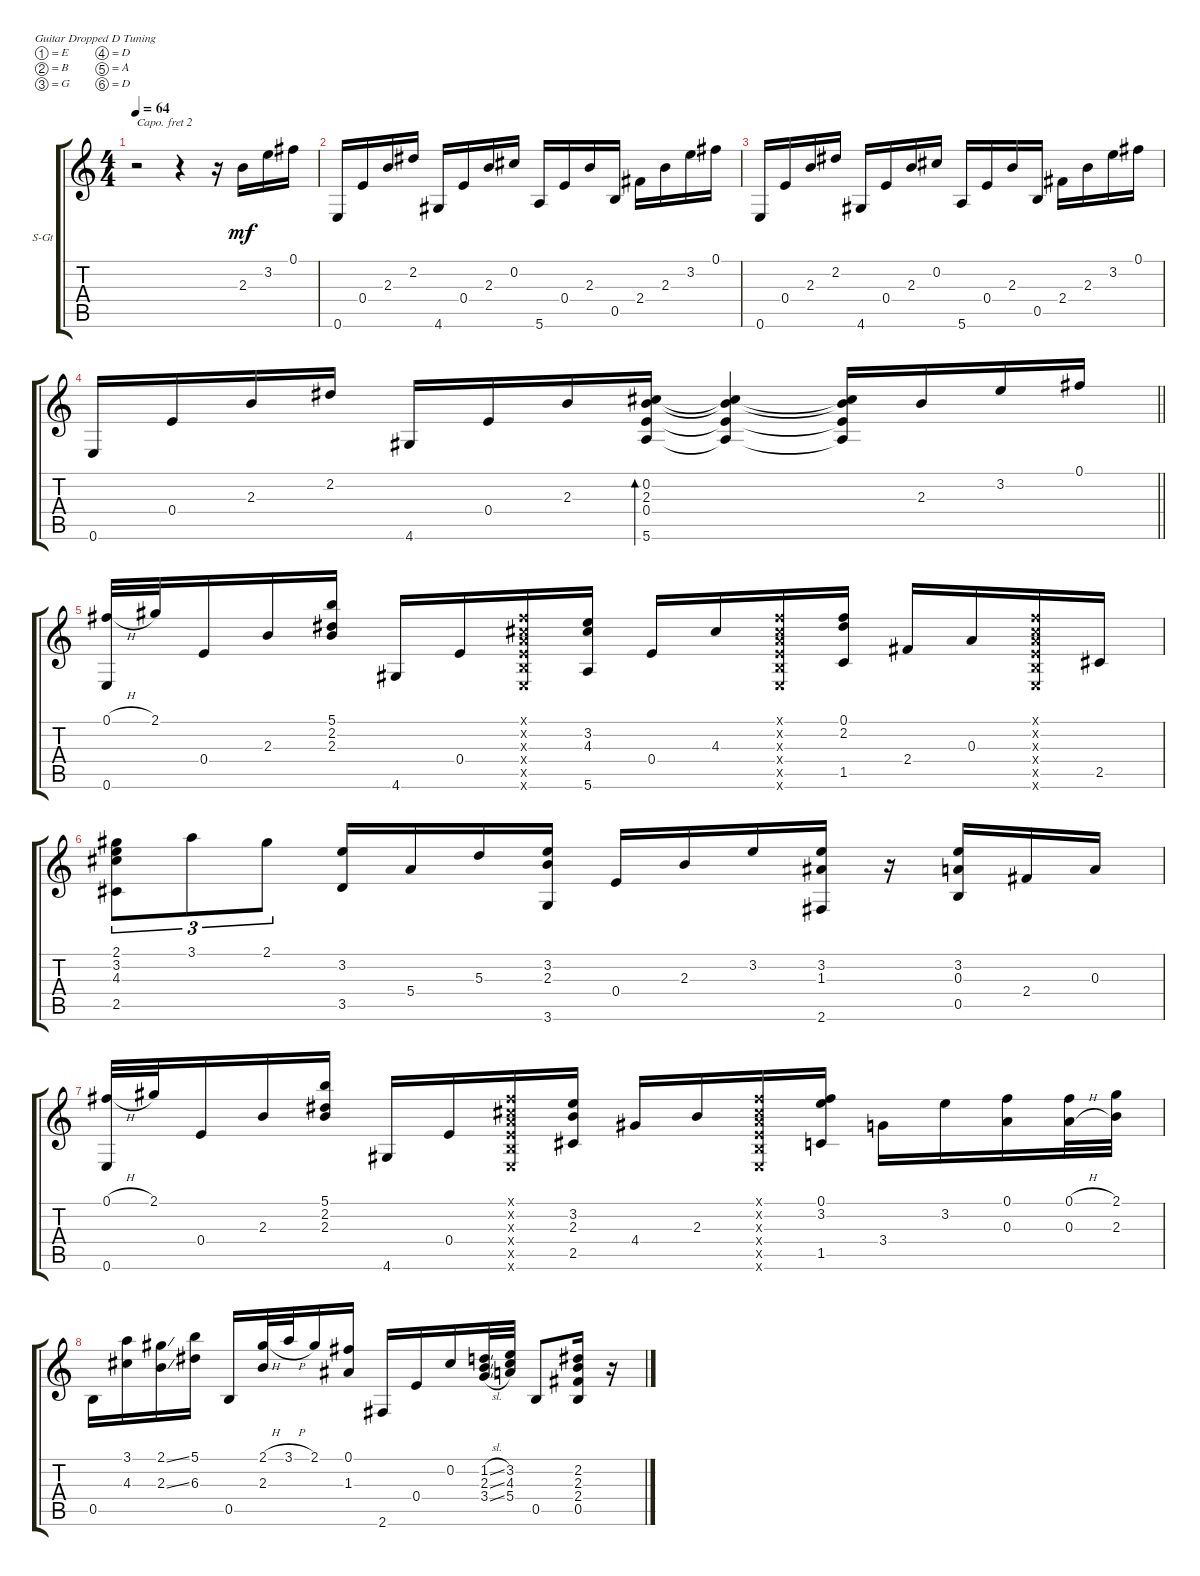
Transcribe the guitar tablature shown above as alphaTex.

\defaultSystemsLayout 4
\bracketExtendMode groupsimilarinstruments
\firstSystemTrackNameOrientation horizontal
\otherSystemsTrackNameOrientation horizontal
\track ("Steel Guitar" "S-Gt") {instrument acousticguitarsteel}
\staff {score tabs}
\capo 2
\tuning (E4 B3 G3 D3 A2 D2)
\ts (4 4)
\tempo 64
\clef g2
\ks c
r.2{dy mf instrument acousticguitarsteel} r.4 r.16 2.3.16 3.2.16 0.1.16 |
0.6.16 0.4.16 2.3.16 2.2.16 4.6.16 0.4.16 2.3.16 0.2.16 5.6.16 0.4.16 2.3.16 0.5.16 2.4.16 2.3.16 3.2.16 0.1.16 |
0.6.16 0.4.16 2.3.16 2.2.16 4.6.16 0.4.16 2.3.16 0.2.16 5.6.16 0.4.16 2.3.16 0.5.16 2.4.16 2.3.16 3.2.16 0.1.16 |
\barLineRight lightlight
0.6.16 0.4.16 2.3.16 2.2.16 4.6.16 0.4.16 2.3.16 (5.6 0.4 2.3 0.2).16{bd 30} (5.6{t} 0.4{t} 2.3{t} 0.2{t}).4 (5.6{t} 0.4{t} 2.3{t} 0.2{t}).16 2.3.16 3.2.16 0.1.16 |
(0.6 0.1{h}).32 2.1.32 0.4.16 2.3.16 (5.1 2.2 2.3).16 4.6.16 0.4.16 (0.3{x} 0.4{x} 0.5{x} 0.6{x} 0.1{x} 0.2{x}).16 (5.6 4.3 3.2).16 0.4.16 4.3.16 (0.6{x} 0.5{x} 0.4{x} 0.3{x} 0.2{x} 0.1{x}).16 (1.5 2.2 0.1).16 2.4.16 0.3.16 (0.5{x} 0.4{x} 0.3{x} 0.2{x} 0.1{x} 0.6{x}).16 2.5.16 |
(2.1 3.2 4.3 2.5).8{tu (3 2)} 3.1.8{tu (3 2)} 2.1.8{tu (3 2)} (3.5 3.2).16 5.4.16 5.3.16 (3.6 2.3 3.2).16 0.4.16 2.3.16 3.2.16 (2.6 1.3 3.2).16 r.16 (0.5 0.3 3.2).16 2.4.16 0.3.16 |
(0.6 0.1{h}).32 2.1.32 0.4.16 2.3.16 (5.1 2.2 2.3).16 4.6.16 0.4.16 (0.3{x} 0.4{x} 0.5{x} 0.6{x} 0.1{x} 0.2{x}).16 (2.5 2.3 3.2).16 4.4.16 2.3.16 (0.6{x} 0.5{x} 0.4{x} 0.3{x} 0.2{x} 0.1{x}).16 (1.5 3.2 0.1).16 3.4.16 3.2.16 (0.1 0.3).16 (0.1{h} 0.3{h}).32 (2.1 2.3).32 |
0.5.16 (3.1 4.3).16 (2.3{ss} 2.1{ss}).16 (5.1 6.3).16 0.5.16 (2.3 2.1{h}).32 3.1{h}.32 2.1.16 (1.3 0.1).16 2.6.16 0.4.16 0.2.16 (1.2{sl} 2.3{sl} 3.4{sl}).32 (5.4 3.2 4.3).32 0.5.8 (2.4 2.3 2.2 0.5).16 r.16
